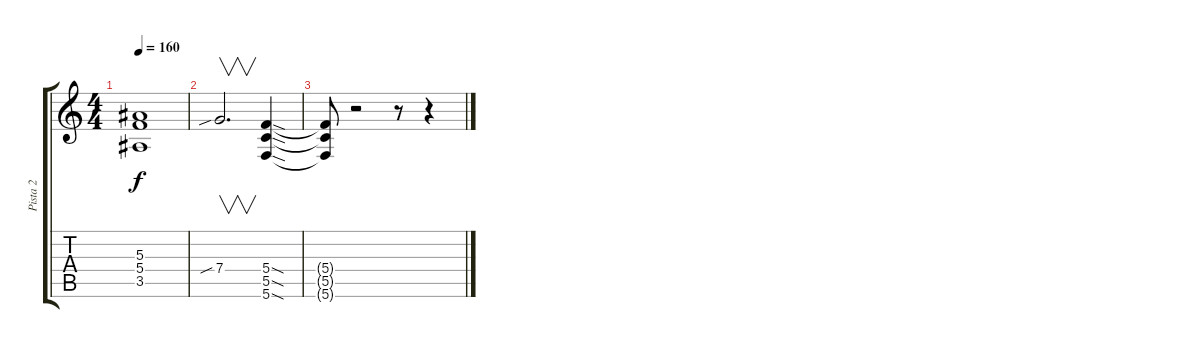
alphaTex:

\track ("Pista 2" "Pista 2") {instrument distortionguitar}
\staff {score tabs}
\tuning (D4 A3 F3 C3 G2 C2) {hide}
\ts (4 4)
\tempo 160
\clef g2
\ks c
(5.3 5.4 3.5).1{dy f} |
7.4{sib}.2{v d} (5.4{sod} 5.5{sod} 5.6{sod}).4 |
(5.4{t} 5.5{t} 5.6{t}).8 r.2 r.8 r.4
